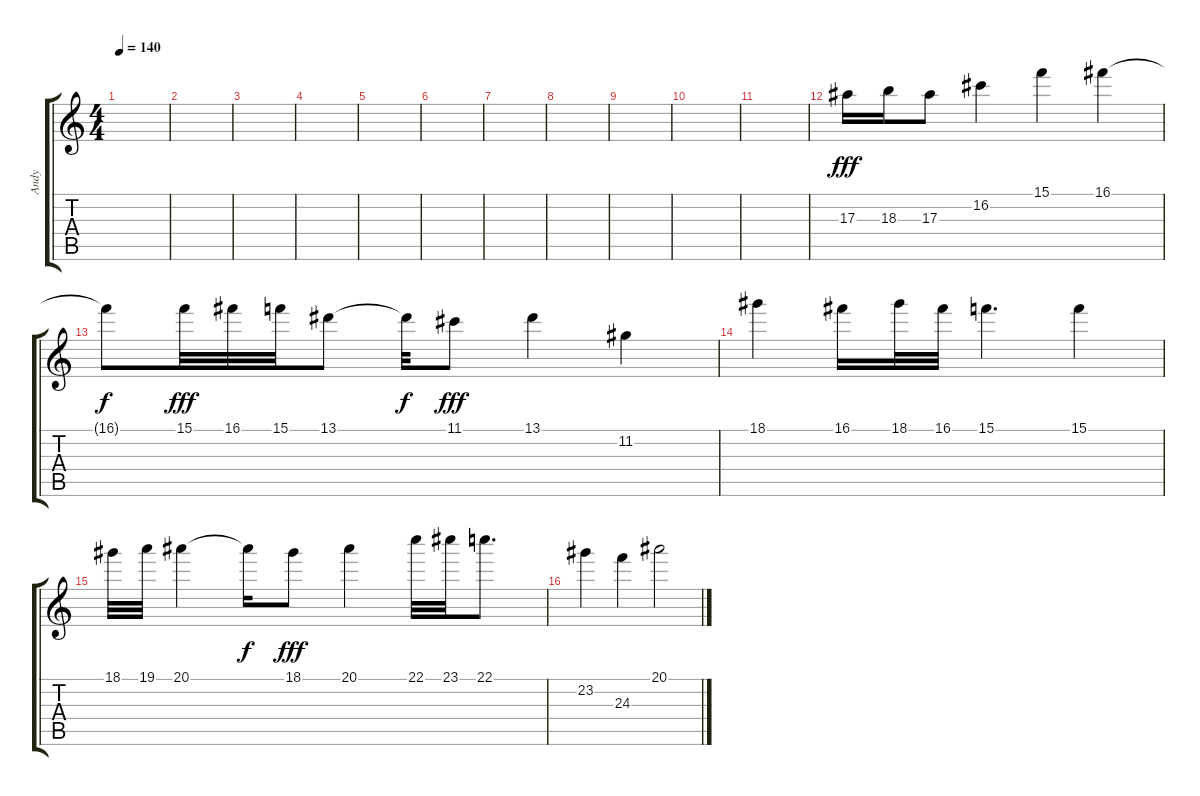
\track ("Andy" "Andy") {instrument distortionguitar}
\staff {score tabs}
\tuning (D4 A3 F3 C3 G2 C2) {hide}
\ts (4 4)
\tempo 140
\clef g2
\ks c
|
|
|
|
|
|
|
|
|
|
|
17.3.16{dy fff} 18.3.16 17.3.8 16.2.4 15.1.4 16.1.4 |
16.1{t}.8{dy f} 15.1.32{dy fff} 16.1.32 15.1.32 13.1.8 13.1{t}.32{dy f} 11.1.8{dy fff} 13.1.4 11.2.4 |
18.1.4 16.1.16 18.1.32 16.1.32 15.1.4{d} 15.1.4 |
18.1.32 19.1.32 20.1.4 20.1{t}.16{dy f} 18.1.8{dy fff} 20.1.4 22.1.32 23.1.32 22.1.8{d} |
23.2.4 24.3.4 20.1.2
